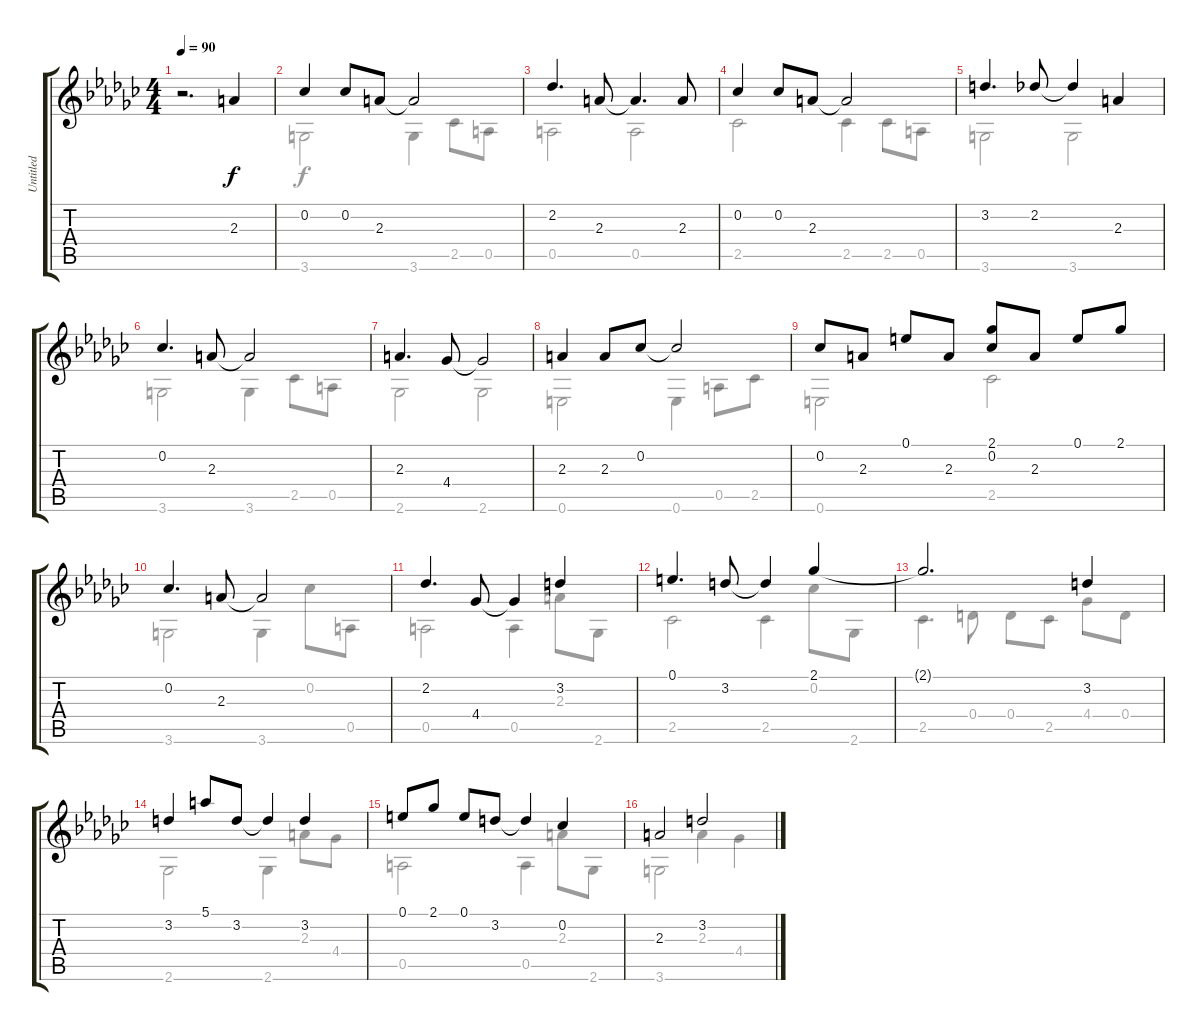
\track ("Untitled" "Untitled") {instrument acousticguitarnylon}
\staff {score tabs}
\tuning (E4 B3 G3 D3 A2 E2) {hide}
\voice
\ts (4 4)
\tempo 90
\clef g2
\ks gb
r.2{d dy f instrument acousticguitarnylon} 2.3.4 |
0.2.4 0.2.8 2.3.8 2.3{t}.2 |
2.2.4{d} 2.3.8 2.3{t}.4{d} 2.3.8 |
0.2.4 0.2.8 2.3.8 2.3{t}.2 |
3.2.4{d} 2.2.8 2.2{t}.4 2.3.4 |
0.2.4{d} 2.3.8 2.3{t}.2 |
2.3.4{d} 4.4.8 4.4{t}.2 |
2.3.4 2.3.8 0.2.8 0.2{t}.2 |
0.2.8 2.3.8 0.1.8 2.3.8 (2.1 0.2).8 2.3.8 0.1.8 2.1.8 |
0.2.4{d} 2.3.8 2.3{t}.2 |
2.2.4{d} 4.4.8 4.4{t}.4 3.2.4 |
0.1.4{d} 3.2.8 3.2{t}.4 2.1.4 |
2.1{t}.2{d} 3.2.4 |
3.2.4 5.1.8 3.2.8 3.2{t}.4 3.2.4 |
0.1.8 2.1.8 0.1.8 3.2.8 3.2{t}.4 0.2.4 |
2.3.2 3.2.2
\voice
\clef g2
\ottava regular
\simile none
\ks gb
|
3.6.2 3.6.4 2.5.8 0.5.8 |
0.5.2 0.5.2 |
2.5.2 2.5.4 2.5.8 0.5.8 |
3.6.2 3.6.2 |
3.6.2 3.6.4 2.5.8 0.5.8 |
2.6.2 2.6.2 |
0.6.2 0.6.4 0.5.8 2.5.8 |
0.6.2 2.5.2 |
3.6.2 3.6.4 0.2.8 0.5.8 |
0.5.2 0.5.4 2.3.8 2.6.8 |
2.5.2 2.5.4 0.2.8 2.6.8 |
2.5.4{d} 0.4.8 0.4.8 2.5.8 4.4.8 0.4.8 |
2.6.2 2.6.4 2.3.8 4.4.8 |
0.5.2 0.5.4 2.3.8 2.6.8 |
3.6.2 2.3.4 4.4.4
